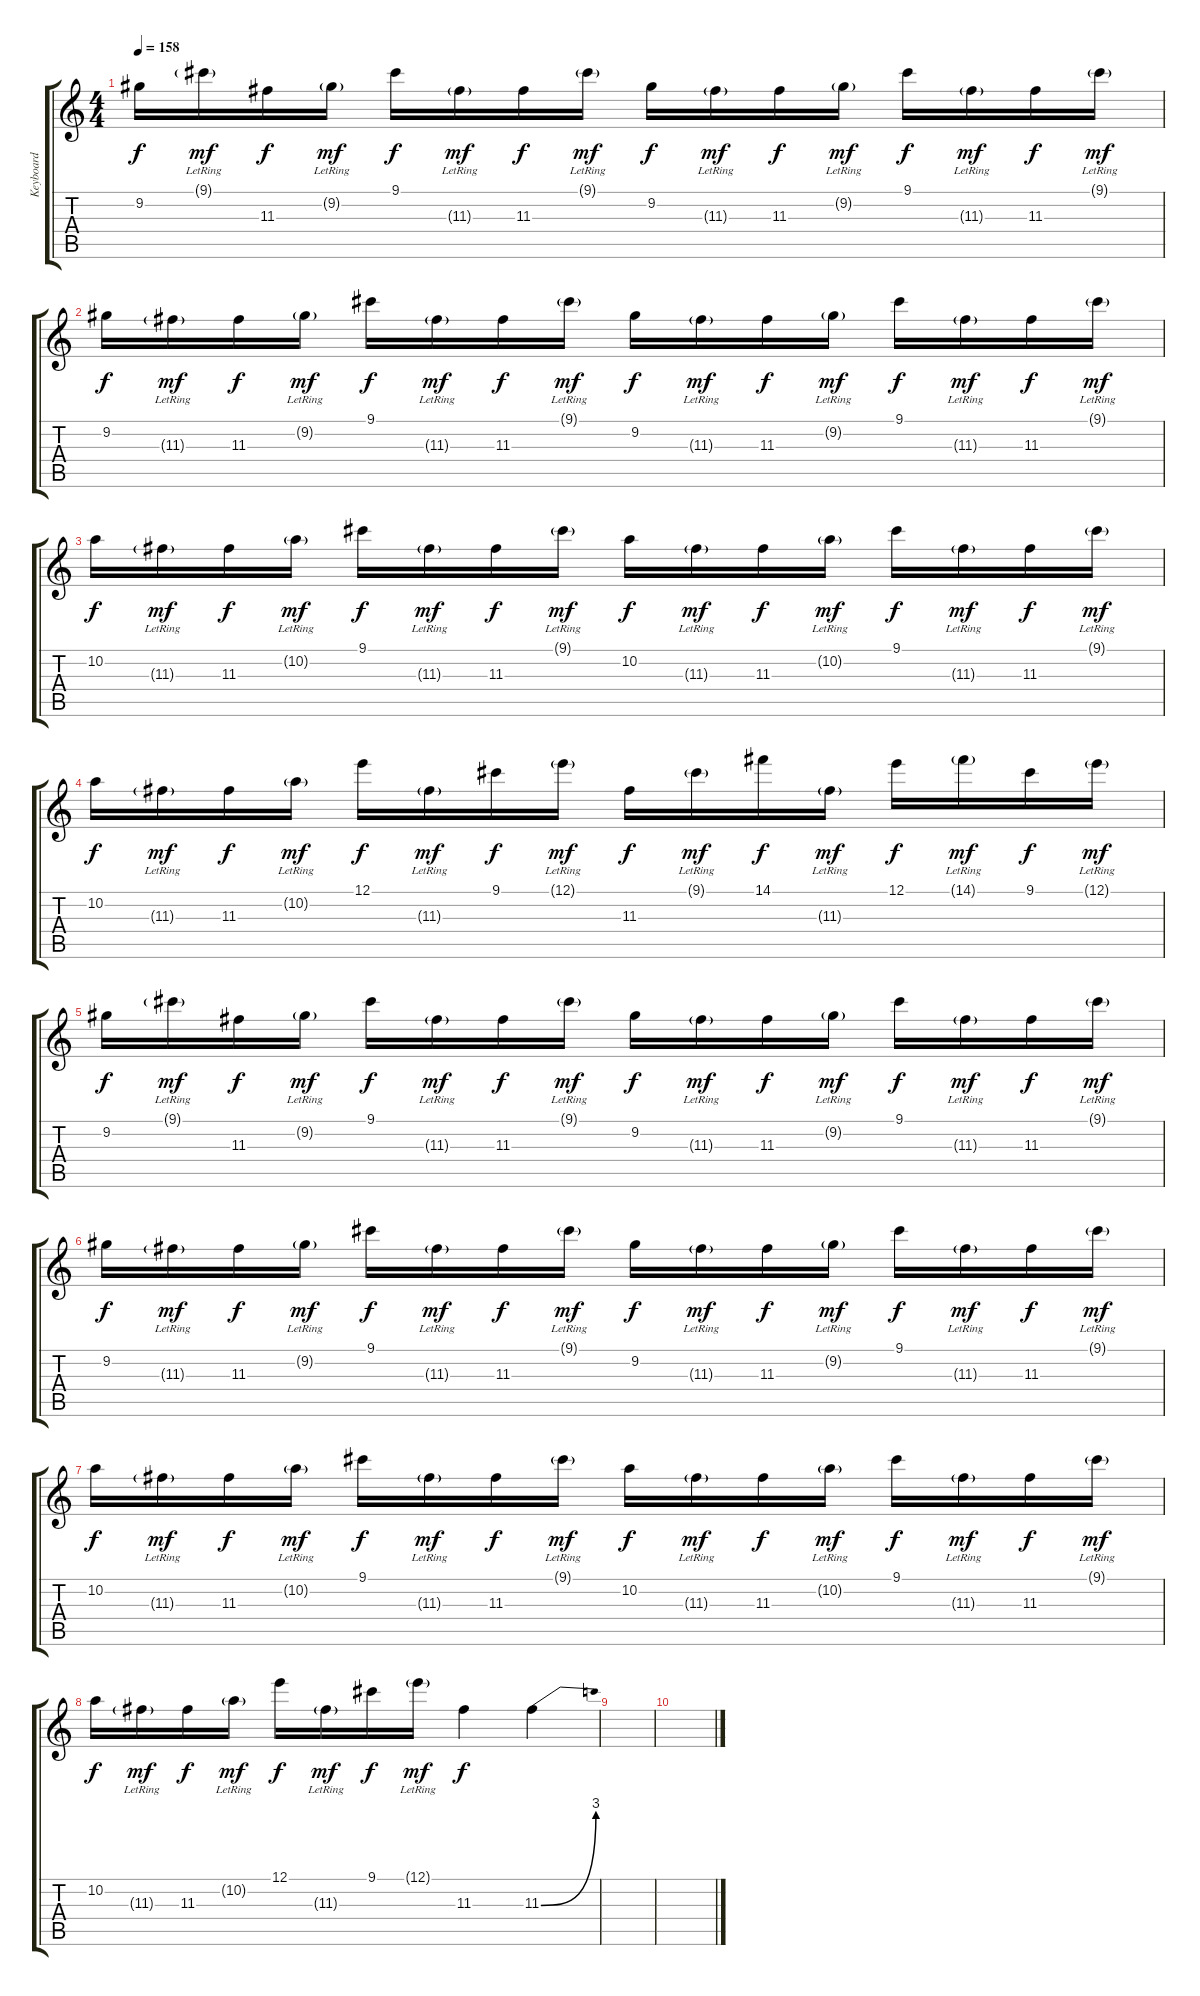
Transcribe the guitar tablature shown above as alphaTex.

\track ("Keyboard" "Keyboard") {instrument electricguitarclean}
\staff {score tabs}
\tuning (E4 B3 G3 D3 A2 E2) {hide}
\ts (4 4)
\section ("" "")
\tempo 158
\clef g2
\ks c
9.2.16{dy f instrument electricguitarclean} 9.1{g lr}.16{dy mf} 11.3.16{dy f} 9.2{g lr}.16{dy mf} 9.1.16{dy f} 11.3{g lr}.16{dy mf} 11.3.16{dy f} 9.1{g lr}.16{dy mf} 9.2.16{dy f} 11.3{g lr}.16{dy mf} 11.3.16{dy f} 9.2{g lr}.16{dy mf} 9.1.16{dy f} 11.3{g lr}.16{dy mf} 11.3.16{dy f} 9.1{g lr}.16{dy mf} |
9.2.16{dy f} 11.3{g lr}.16{dy mf} 11.3.16{dy f} 9.2{g lr}.16{dy mf} 9.1.16{dy f} 11.3{g lr}.16{dy mf} 11.3.16{dy f} 9.1{g lr}.16{dy mf} 9.2.16{dy f} 11.3{g lr}.16{dy mf} 11.3.16{dy f} 9.2{g lr}.16{dy mf} 9.1.16{dy f} 11.3{g lr}.16{dy mf} 11.3.16{dy f} 9.1{g lr}.16{dy mf} |
10.2.16{dy f} 11.3{g lr}.16{dy mf} 11.3.16{dy f} 10.2{g lr}.16{dy mf} 9.1.16{dy f} 11.3{g lr}.16{dy mf} 11.3.16{dy f} 9.1{g lr}.16{dy mf} 10.2.16{dy f} 11.3{g lr}.16{dy mf} 11.3.16{dy f} 10.2{g lr}.16{dy mf} 9.1.16{dy f} 11.3{g lr}.16{dy mf} 11.3.16{dy f} 9.1{g lr}.16{dy mf} |
10.2.16{dy f} 11.3{g lr}.16{dy mf} 11.3.16{dy f} 10.2{g lr}.16{dy mf} 12.1.16{dy f} 11.3{g lr}.16{dy mf} 9.1.16{dy f} 12.1{g lr}.16{dy mf} 11.3.16{dy f} 9.1{g lr}.16{dy mf} 14.1.16{dy f} 11.3{g lr}.16{dy mf} 12.1.16{dy f} 14.1{g lr}.16{dy mf} 9.1.16{dy f} 12.1{g lr}.16{dy mf} |
9.2.16{dy f} 9.1{g lr}.16{dy mf} 11.3.16{dy f} 9.2{g lr}.16{dy mf} 9.1.16{dy f} 11.3{g lr}.16{dy mf} 11.3.16{dy f} 9.1{g lr}.16{dy mf} 9.2.16{dy f} 11.3{g lr}.16{dy mf} 11.3.16{dy f} 9.2{g lr}.16{dy mf} 9.1.16{dy f} 11.3{g lr}.16{dy mf} 11.3.16{dy f} 9.1{g lr}.16{dy mf} |
9.2.16{dy f} 11.3{g lr}.16{dy mf} 11.3.16{dy f} 9.2{g lr}.16{dy mf} 9.1.16{dy f} 11.3{g lr}.16{dy mf} 11.3.16{dy f} 9.1{g lr}.16{dy mf} 9.2.16{dy f} 11.3{g lr}.16{dy mf} 11.3.16{dy f} 9.2{g lr}.16{dy mf} 9.1.16{dy f} 11.3{g lr}.16{dy mf} 11.3.16{dy f} 9.1{g lr}.16{dy mf} |
10.2.16{dy f} 11.3{g lr}.16{dy mf} 11.3.16{dy f} 10.2{g lr}.16{dy mf} 9.1.16{dy f} 11.3{g lr}.16{dy mf} 11.3.16{dy f} 9.1{g lr}.16{dy mf} 10.2.16{dy f} 11.3{g lr}.16{dy mf} 11.3.16{dy f} 10.2{g lr}.16{dy mf} 9.1.16{dy f} 11.3{g lr}.16{dy mf} 11.3.16{dy f} 9.1{g lr}.16{dy mf} |
10.2.16{dy f} 11.3{g lr}.16{dy mf} 11.3.16{dy f} 10.2{g lr}.16{dy mf} 12.1.16{dy f} 11.3{g lr}.16{dy mf} 9.1.16{dy f} 12.1{g lr}.16{dy mf} 11.3.4{dy f} 11.3{be (bend 0 0 60 12)}.4 |
|
\section ("" "")
